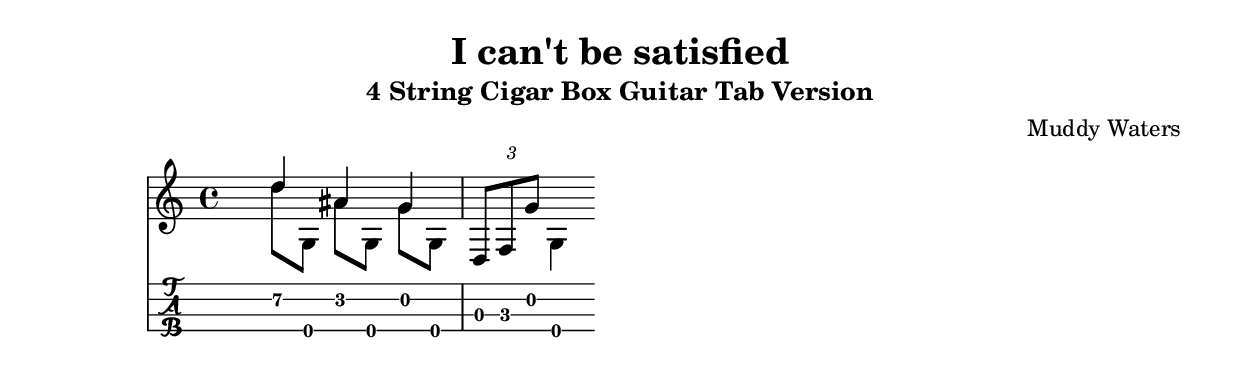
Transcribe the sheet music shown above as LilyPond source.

%{
  I can't be satisfied
%}

\version "2.17.16"

\header{
  title = "I can't be satisfied"
  subtitle = "4 String Cigar Box Guitar Tab Version"
  composer = "Muddy Waters"
}

"cbg-tuning" = \stringTuning <g d g' b'>
\layout { \override Voice.StringNumber #'stencil = ##f }

music = {
  \key c \major
  \time 4/4
<<
  {
     \voiceOne
     s4 d''4\2 ais'\2 g'\2 | \times 2/3 { d8\3 f\3 g'\2 }
  }
  \\
  {
     s4 d''8\2[ g8\4] ais'\2[ g\4] g'\2[ g8\4] s4 g4\4
  }
>>
}

<<
  \new Staff {
    \clef treble
    \music
  }
  \new TabStaff {
    \set Staff.stringTunings = #cbg-tuning
    \music
  }
>>
